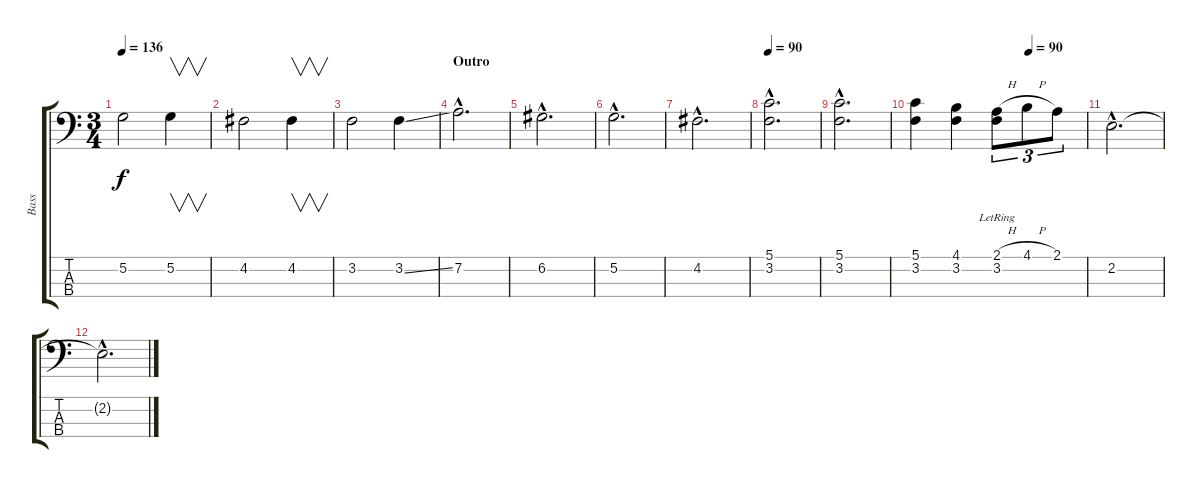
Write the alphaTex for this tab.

\track ("Bass" "Bass") {instrument electricbasspick}
\staff {score tabs}
\tuning (G2 D2 A1 E1) {hide}
\ts (3 4)
\tempo 136
\clef f4
\ks c
5.2.2{dy f} 5.2.4{v} |
4.2.2 4.2.4{v} |
3.2.2 3.2{ss}.4 |
\section ("" "Outro")
7.2{hac}.2{d} |
6.2{hac}.2{d} |
5.2{hac}.2{d} |
4.2{hac}.2{d} |
\tempo 80
\tempo 90
(5.1{hac} 3.2{hac}).2{d} |
(5.1{hac} 3.2{hac}).2{d} |
\tempo (90 0.6666666666666666)
(5.1 3.2).4 (4.1 3.2).4 (2.1{h} 3.2{lr}).8{tu (3 2)} 4.1{h}.8{tu (3 2)} 2.1.8{tu (3 2)} |
2.2{hac}.2{d} |
2.2{hac t}.2{d}
